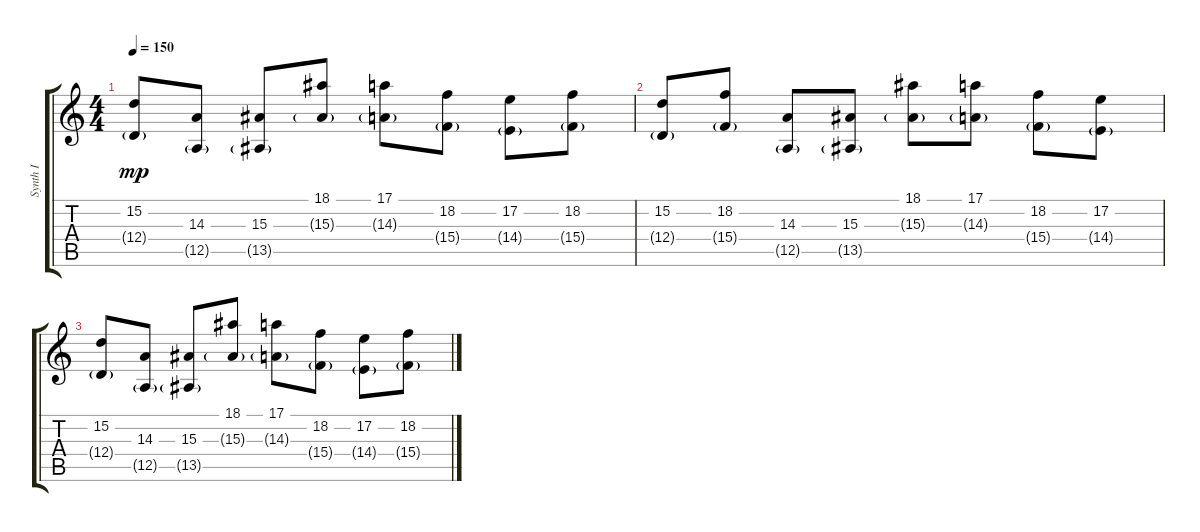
\track ("Synth I" "Synth I") {instrument lead2sawtooth}
\staff {score tabs}
\tuning (E4 B3 G3 D3 A2 D2) {hide}
\ts (4 4)
\tempo 150
\clef g2
\ks c
(15.2 12.4{g}).8{dy mp} (14.3 12.5{g}).8 (15.3 13.5{g}).8 (18.1 15.3{g}).8 (17.1 14.3{g}).8 (18.2 15.4{g}).8 (17.2 14.4{g}).8 (18.2 15.4{g}).8 |
(15.2 12.4{g}).8 (18.2 15.4{g}).8 (14.3 12.5{g}).8 (15.3 13.5{g}).8 (18.1 15.3{g}).8 (17.1 14.3{g}).8 (18.2 15.4{g}).8 (17.2 14.4{g}).8 |
(15.2 12.4{g}).8 (14.3 12.5{g}).8 (15.3 13.5{g}).8 (18.1 15.3{g}).8 (17.1 14.3{g}).8 (18.2 15.4{g}).8 (17.2 14.4{g}).8 (18.2 15.4{g}).8
